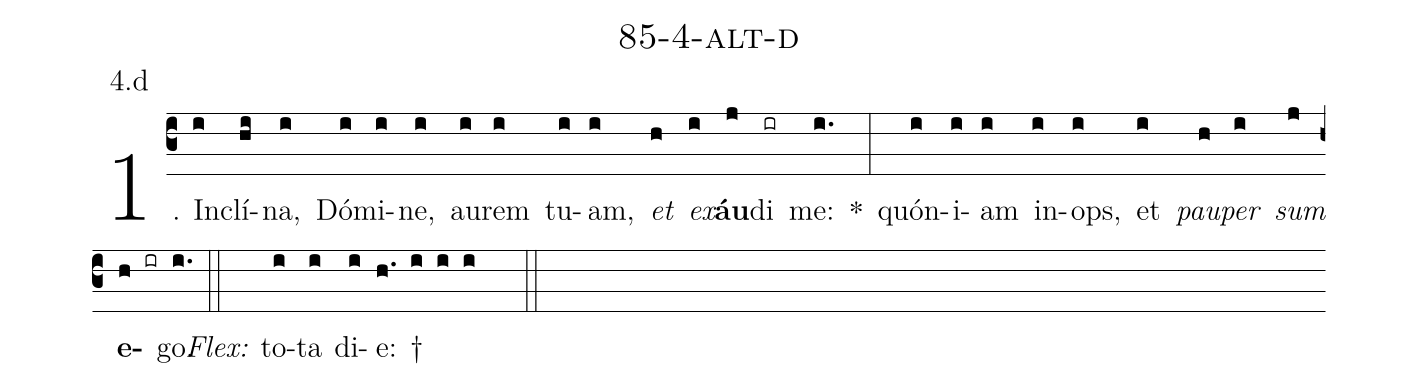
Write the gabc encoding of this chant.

name: 85-4-alt-d;
annotation: 4.d;
%%
(c3)1. In(i)clí(hi)na,(i) Dó(i)mi(i)ne,(i) au(i)rem(i) tu(i)am,(i) <i>et</i>(h) <i>ex</i>(i)<b>áu</b>(j)di(ir) me:(i.) *(:) quón(i)i(i)am(i) in(i)ops,(i) et(i) <i>pau</i>(h)<i>per</i>(i) <i>sum</i>(j) <b>e</b>(h ir)go.(i.) (::)
<i>Flex:</i>()  to(i)ta(i) di(i)e: †(h. i i i  ::)
